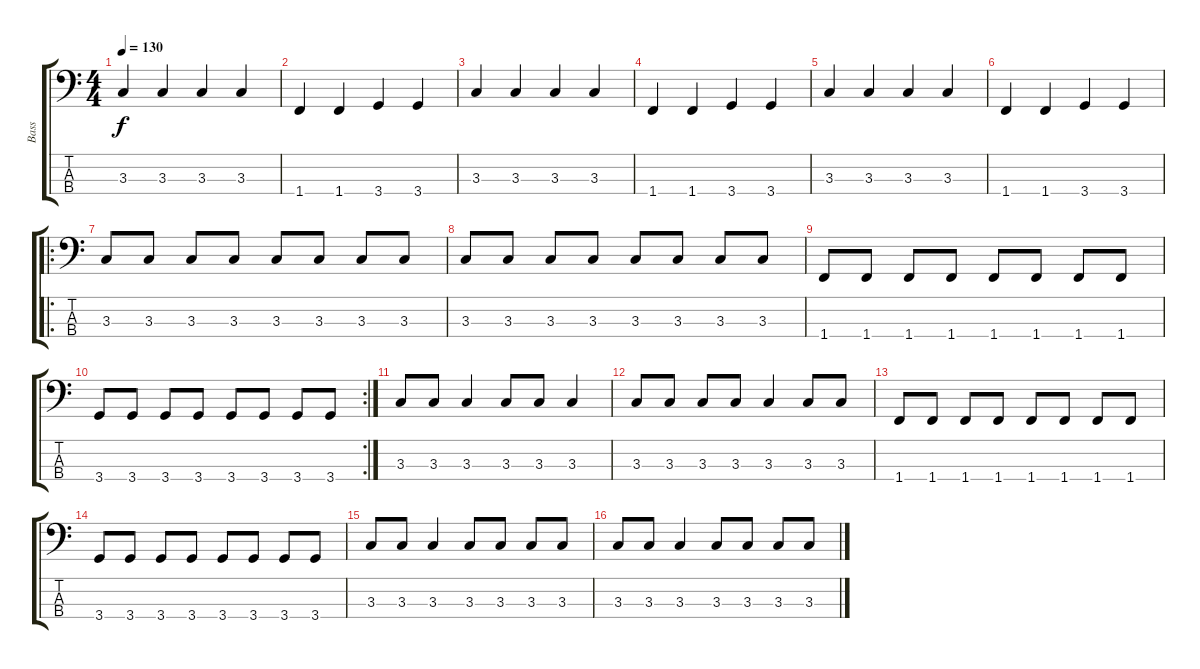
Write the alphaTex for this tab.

\track ("Bass" "Bass") {instrument electricbassfinger}
\staff {score tabs}
\tuning (G2 D2 A1 E1) {hide}
\ts (4 4)
\tempo 130
\clef f4
\ks c
3.3.4{dy f instrument electricbassfinger} 3.3.4 3.3.4 3.3.4 |
1.4.4 1.4.4 3.4.4 3.4.4 |
3.3.4 3.3.4 3.3.4 3.3.4 |
1.4.4 1.4.4 3.4.4 3.4.4 |
3.3.4 3.3.4 3.3.4 3.3.4 |
1.4.4 1.4.4 3.4.4 3.4.4 |
\ro
3.3.8 3.3.8 3.3.8 3.3.8 3.3.8 3.3.8 3.3.8 3.3.8 |
3.3.8 3.3.8 3.3.8 3.3.8 3.3.8 3.3.8 3.3.8 3.3.8 |
1.4.8 1.4.8 1.4.8 1.4.8 1.4.8 1.4.8 1.4.8 1.4.8 |
\rc 2
3.4.8 3.4.8 3.4.8 3.4.8 3.4.8 3.4.8 3.4.8 3.4.8 |
3.3.8 3.3.8 3.3.4 3.3.8 3.3.8 3.3.4 |
3.3.8 3.3.8 3.3.8 3.3.8 3.3.4 3.3.8 3.3.8 |
1.4.8 1.4.8 1.4.8 1.4.8 1.4.8 1.4.8 1.4.8 1.4.8 |
3.4.8 3.4.8 3.4.8 3.4.8 3.4.8 3.4.8 3.4.8 3.4.8 |
3.3.8 3.3.8 3.3.4 3.3.8 3.3.8 3.3.8 3.3.8 |
3.3.8 3.3.8 3.3.4 3.3.8 3.3.8 3.3.8 3.3.8
